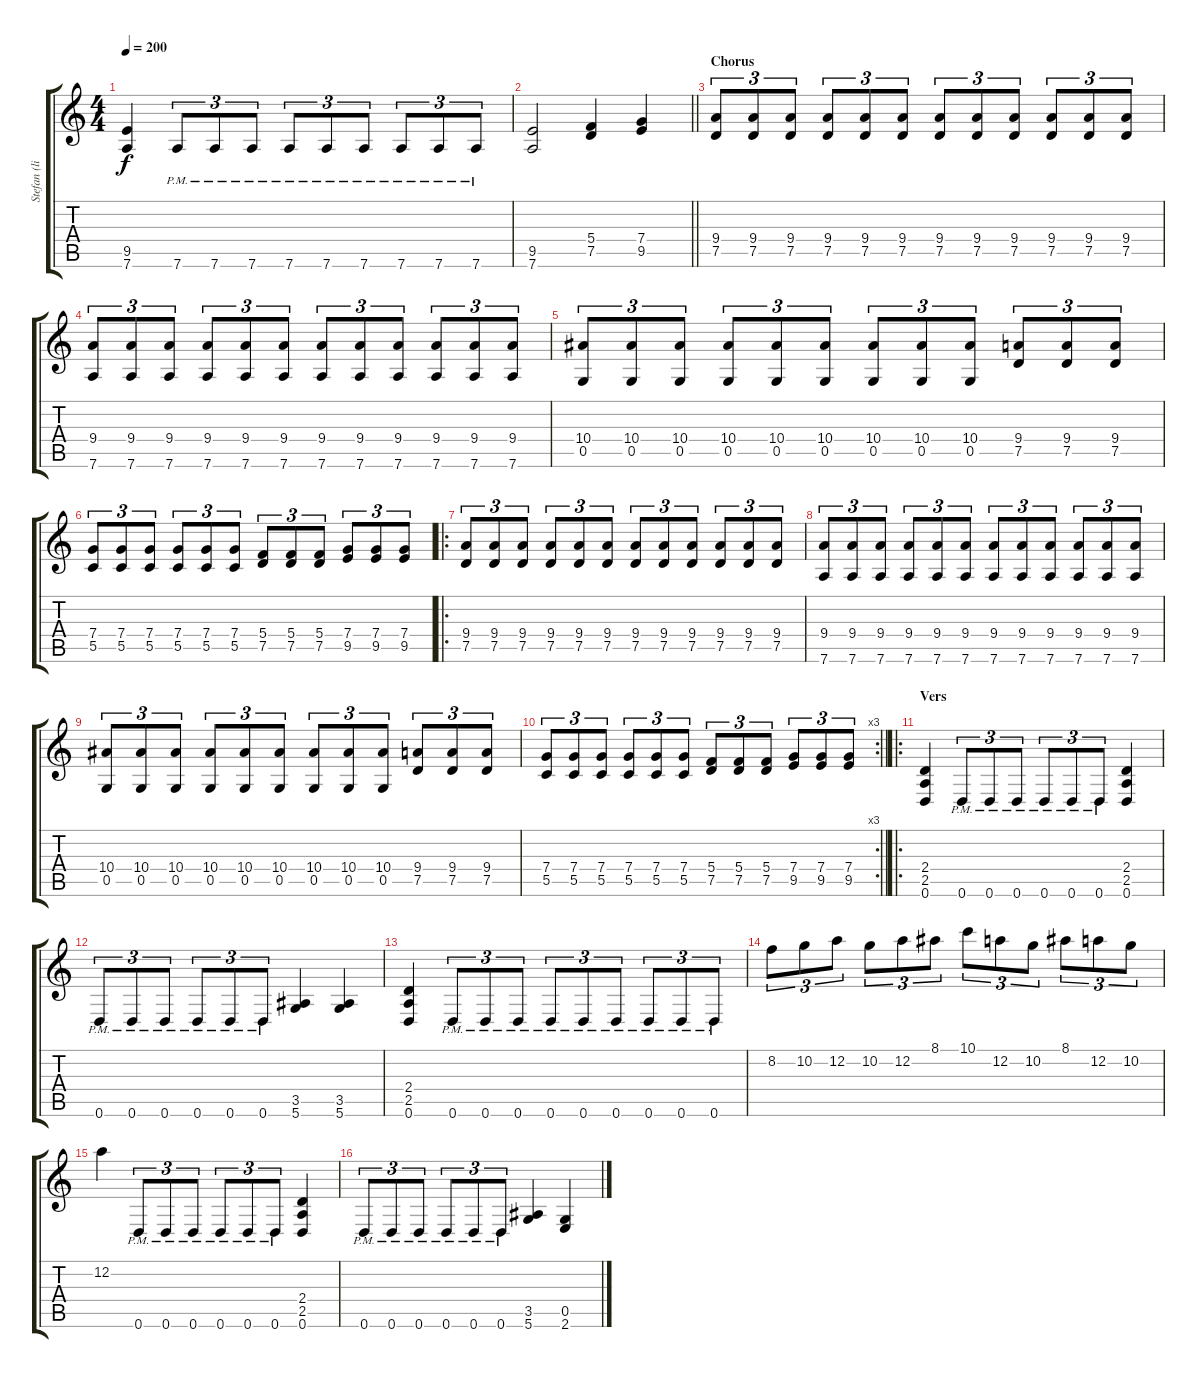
\track ("Stefan (live)" "Stefan (li") {instrument distortionguitar}
\staff {score tabs}
\tuning (D4 A3 F3 C3 G2 D2) {hide}
\ts (4 4)
\tempo 200
\clef g2
\ks c
(9.5 7.6).4{dy f} 7.6{pm}.8{tu (3 2)} 7.6{pm}.8{tu (3 2)} 7.6{pm}.8{tu (3 2)} 7.6{pm}.8{tu (3 2)} 7.6{pm}.8{tu (3 2)} 7.6{pm}.8{tu (3 2)} 7.6{pm}.8{tu (3 2)} 7.6{pm}.8{tu (3 2)} 7.6{pm}.8{tu (3 2)} |
\barLineRight lightlight
(9.5 7.6).2 (5.4 7.5).4 (7.4 9.5).4 |
\section ("" "Chorus")
(9.4 7.5).8{tu (3 2)} (9.4 7.5).8{tu (3 2)} (9.4 7.5).8{tu (3 2)} (9.4 7.5).8{tu (3 2)} (9.4 7.5).8{tu (3 2)} (9.4 7.5).8{tu (3 2)} (9.4 7.5).8{tu (3 2)} (9.4 7.5).8{tu (3 2)} (9.4 7.5).8{tu (3 2)} (9.4 7.5).8{tu (3 2)} (9.4 7.5).8{tu (3 2)} (9.4 7.5).8{tu (3 2)} |
(9.4 7.6).8{tu (3 2)} (9.4 7.6).8{tu (3 2)} (9.4 7.6).8{tu (3 2)} (9.4 7.6).8{tu (3 2)} (9.4 7.6).8{tu (3 2)} (9.4 7.6).8{tu (3 2)} (9.4 7.6).8{tu (3 2)} (9.4 7.6).8{tu (3 2)} (9.4 7.6).8{tu (3 2)} (9.4 7.6).8{tu (3 2)} (9.4 7.6).8{tu (3 2)} (9.4 7.6).8{tu (3 2)} |
(10.4 0.5).8{tu (3 2)} (10.4 0.5).8{tu (3 2)} (10.4 0.5).8{tu (3 2)} (10.4 0.5).8{tu (3 2)} (10.4 0.5).8{tu (3 2)} (10.4 0.5).8{tu (3 2)} (10.4 0.5).8{tu (3 2)} (10.4 0.5).8{tu (3 2)} (10.4 0.5).8{tu (3 2)} (9.4 7.5).8{tu (3 2)} (9.4 7.5).8{tu (3 2)} (9.4 7.5).8{tu (3 2)} |
(7.4 5.5).8{tu (3 2)} (7.4 5.5).8{tu (3 2)} (7.4 5.5).8{tu (3 2)} (7.4 5.5).8{tu (3 2)} (7.4 5.5).8{tu (3 2)} (7.4 5.5).8{tu (3 2)} (5.4 7.5).8{tu (3 2)} (5.4 7.5).8{tu (3 2)} (5.4 7.5).8{tu (3 2)} (7.4 9.5).8{tu (3 2)} (7.4 9.5).8{tu (3 2)} (7.4 9.5).8{tu (3 2)} |
\ro
(9.4 7.5).8{tu (3 2)} (9.4 7.5).8{tu (3 2)} (9.4 7.5).8{tu (3 2)} (9.4 7.5).8{tu (3 2)} (9.4 7.5).8{tu (3 2)} (9.4 7.5).8{tu (3 2)} (9.4 7.5).8{tu (3 2)} (9.4 7.5).8{tu (3 2)} (9.4 7.5).8{tu (3 2)} (9.4 7.5).8{tu (3 2)} (9.4 7.5).8{tu (3 2)} (9.4 7.5).8{tu (3 2)} |
(9.4 7.6).8{tu (3 2)} (9.4 7.6).8{tu (3 2)} (9.4 7.6).8{tu (3 2)} (9.4 7.6).8{tu (3 2)} (9.4 7.6).8{tu (3 2)} (9.4 7.6).8{tu (3 2)} (9.4 7.6).8{tu (3 2)} (9.4 7.6).8{tu (3 2)} (9.4 7.6).8{tu (3 2)} (9.4 7.6).8{tu (3 2)} (9.4 7.6).8{tu (3 2)} (9.4 7.6).8{tu (3 2)} |
(10.4 0.5).8{tu (3 2)} (10.4 0.5).8{tu (3 2)} (10.4 0.5).8{tu (3 2)} (10.4 0.5).8{tu (3 2)} (10.4 0.5).8{tu (3 2)} (10.4 0.5).8{tu (3 2)} (10.4 0.5).8{tu (3 2)} (10.4 0.5).8{tu (3 2)} (10.4 0.5).8{tu (3 2)} (9.4 7.5).8{tu (3 2)} (9.4 7.5).8{tu (3 2)} (9.4 7.5).8{tu (3 2)} |
\rc 3
\barLineRight lightlight
(7.4 5.5).8{tu (3 2)} (7.4 5.5).8{tu (3 2)} (7.4 5.5).8{tu (3 2)} (7.4 5.5).8{tu (3 2)} (7.4 5.5).8{tu (3 2)} (7.4 5.5).8{tu (3 2)} (5.4 7.5).8{tu (3 2)} (5.4 7.5).8{tu (3 2)} (5.4 7.5).8{tu (3 2)} (7.4 9.5).8{tu (3 2)} (7.4 9.5).8{tu (3 2)} (7.4 9.5).8{tu (3 2)} |
\ro
\section ("" "Vers")
(2.4 2.5 0.6).4 0.6{pm}.8{tu (3 2)} 0.6{pm}.8{tu (3 2)} 0.6{pm}.8{tu (3 2)} 0.6{pm}.8{tu (3 2)} 0.6{pm}.8{tu (3 2)} 0.6{pm}.8{tu (3 2)} (2.4 2.5 0.6).4 |
0.6{pm}.8{tu (3 2)} 0.6{pm}.8{tu (3 2)} 0.6{pm}.8{tu (3 2)} 0.6{pm}.8{tu (3 2)} 0.6{pm}.8{tu (3 2)} 0.6{pm}.8{tu (3 2)} (3.5 5.6).4 (3.5 5.6).4 |
(2.4 2.5 0.6).4 0.6{pm}.8{tu (3 2)} 0.6{pm}.8{tu (3 2)} 0.6{pm}.8{tu (3 2)} 0.6{pm}.8{tu (3 2)} 0.6{pm}.8{tu (3 2)} 0.6{pm}.8{tu (3 2)} 0.6{pm}.8{tu (3 2)} 0.6{pm}.8{tu (3 2)} 0.6{pm}.8{tu (3 2)} |
8.2.8{tu (3 2)} 10.2.8{tu (3 2)} 12.2.8{tu (3 2)} 10.2.8{tu (3 2)} 12.2.8{tu (3 2)} 8.1.8{tu (3 2)} 10.1.8{tu (3 2)} 12.2.8{tu (3 2)} 10.2.8{tu (3 2)} 8.1.8{tu (3 2)} 12.2.8{tu (3 2)} 10.2.8{tu (3 2)} |
12.2.4 0.6{pm}.8{tu (3 2)} 0.6{pm}.8{tu (3 2)} 0.6{pm}.8{tu (3 2)} 0.6{pm}.8{tu (3 2)} 0.6{pm}.8{tu (3 2)} 0.6{pm}.8{tu (3 2)} (2.4 2.5 0.6).4 |
0.6{pm}.8{tu (3 2)} 0.6{pm}.8{tu (3 2)} 0.6{pm}.8{tu (3 2)} 0.6{pm}.8{tu (3 2)} 0.6{pm}.8{tu (3 2)} 0.6{pm}.8{tu (3 2)} (3.5 5.6).4 (0.5 2.6).4
